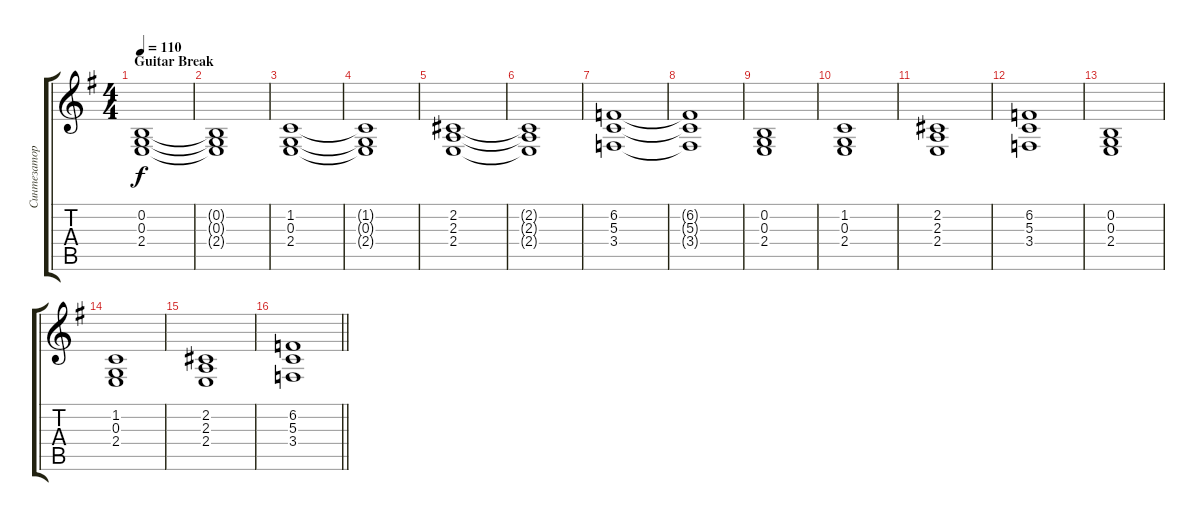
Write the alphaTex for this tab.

\track ("Синтезатор" "Синтезатор") {instrument stringensemble1}
\staff {score tabs}
\tuning (E4 B3 G3 D3 A2 E2) {hide}
\ts (4 4)
\section ("" "Guitar Break")
\tempo 110
\clef g2
\ks eminor
(0.2 0.3 2.4).1{dy f} |
(0.2{t} 0.3{t} 2.4{t}).1 |
(1.2 0.3 2.4).1 |
(1.2{t} 0.3{t} 2.4{t}).1 |
(2.2 2.3 2.4).1 |
(2.2{t} 2.3{t} 2.4{t}).1 |
(6.2 5.3 3.4).1 |
(6.2{t} 5.3{t} 3.4{t}).1 |
(0.2 0.3 2.4).1 |
(1.2 0.3 2.4).1 |
(2.2 2.3 2.4).1 |
(6.2 5.3 3.4).1 |
(0.2 0.3 2.4).1 |
(1.2 0.3 2.4).1 |
(2.2 2.3 2.4).1 |
\barLineRight lightlight
(6.2 5.3 3.4).1
